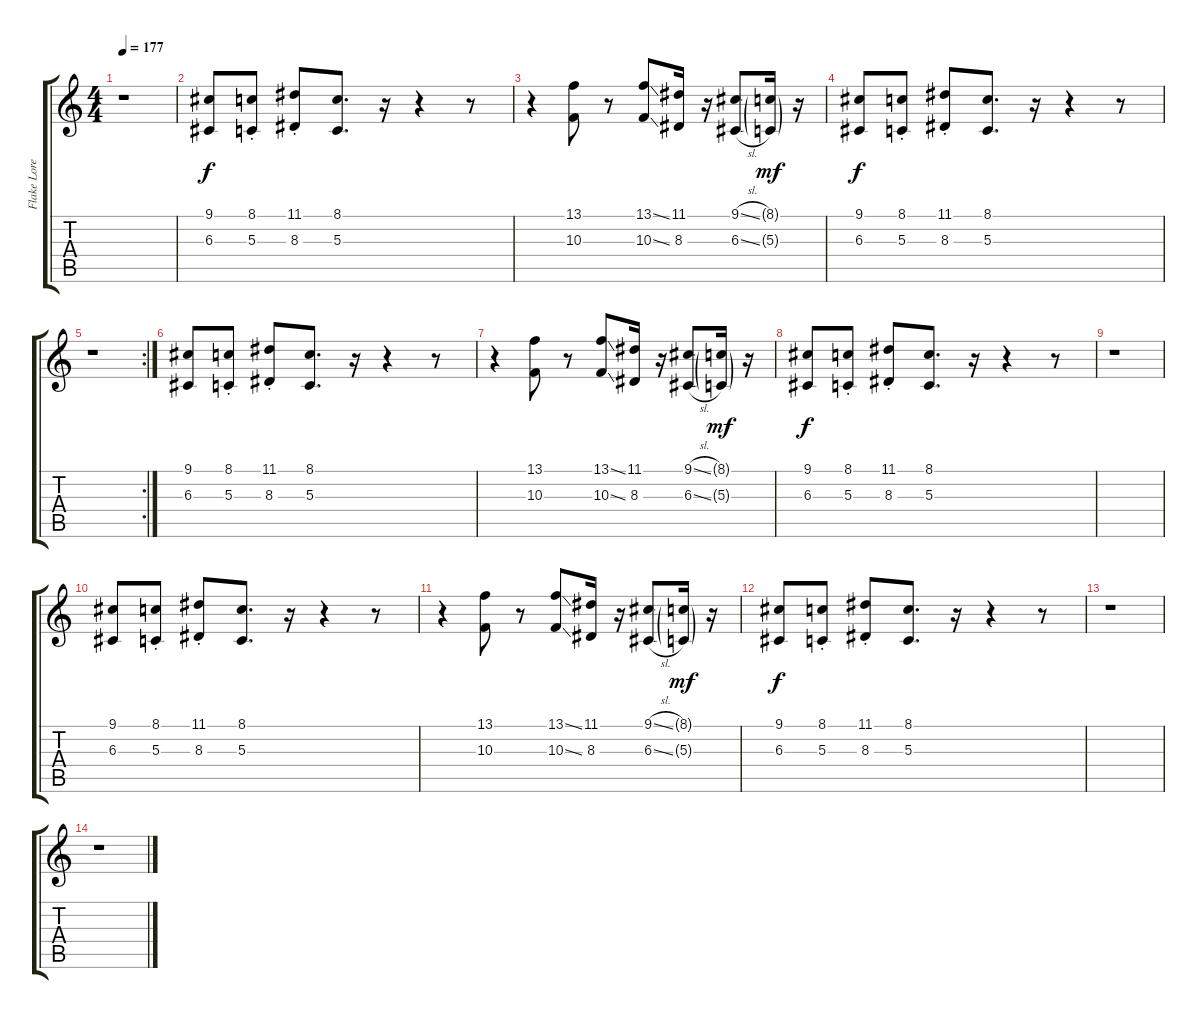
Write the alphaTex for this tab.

\track ("Flake Lorenz [brass section]" "Flake Lore") {instrument brasssection}
\staff {score tabs}
\tuning (E4 B3 G3 D3 A2 E2) {hide}
\ts (4 4)
\tempo 177
\clef g2
\ks c
r.1{dy f} |
(9.1 6.3).8 (8.1{st} 5.3{st}).8 (11.1{st} 8.3{st}).8 (8.1 5.3).8{d} r.16 r.4 r.8 |
r.4 (13.1 10.3).8 r.8 (13.1{ss} 10.3{ss}).8 (11.1 8.3).16 r.16 (9.1{sl} 6.3{sl}).8 (8.1{g} 5.3{g}).16{dy mf} r.16 |
(9.1 6.3).8{dy f} (8.1{st} 5.3{st}).8 (11.1{st} 8.3{st}).8 (8.1 5.3).8{d} r.16 r.4 r.8 |
\rc 2
r.1 |
(9.1 6.3).8{volume 15} (8.1{st} 5.3{st}).8 (11.1{st} 8.3{st}).8 (8.1 5.3).8{d} r.16 r.4 r.8 |
r.4 (13.1 10.3).8 r.8 (13.1{ss} 10.3{ss}).8 (11.1 8.3).16 r.16 (9.1{sl} 6.3{sl}).8 (8.1{g} 5.3{g}).16{dy mf} r.16 |
(9.1 6.3).8{dy f} (8.1{st} 5.3{st}).8 (11.1{st} 8.3{st}).8 (8.1 5.3).8{d} r.16 r.4 r.8 |
r.1 |
(9.1 6.3).8 (8.1{st} 5.3{st}).8 (11.1{st} 8.3{st}).8 (8.1 5.3).8{d} r.16 r.4 r.8 |
r.4 (13.1 10.3).8 r.8 (13.1{ss} 10.3{ss}).8 (11.1 8.3).16 r.16 (9.1{sl} 6.3{sl}).8 (8.1{g} 5.3{g}).16{dy mf} r.16 |
(9.1 6.3).8{dy f} (8.1{st} 5.3{st}).8 (11.1{st} 8.3{st}).8 (8.1 5.3).8{d} r.16 r.4 r.8 |
r.1 |
r.1
